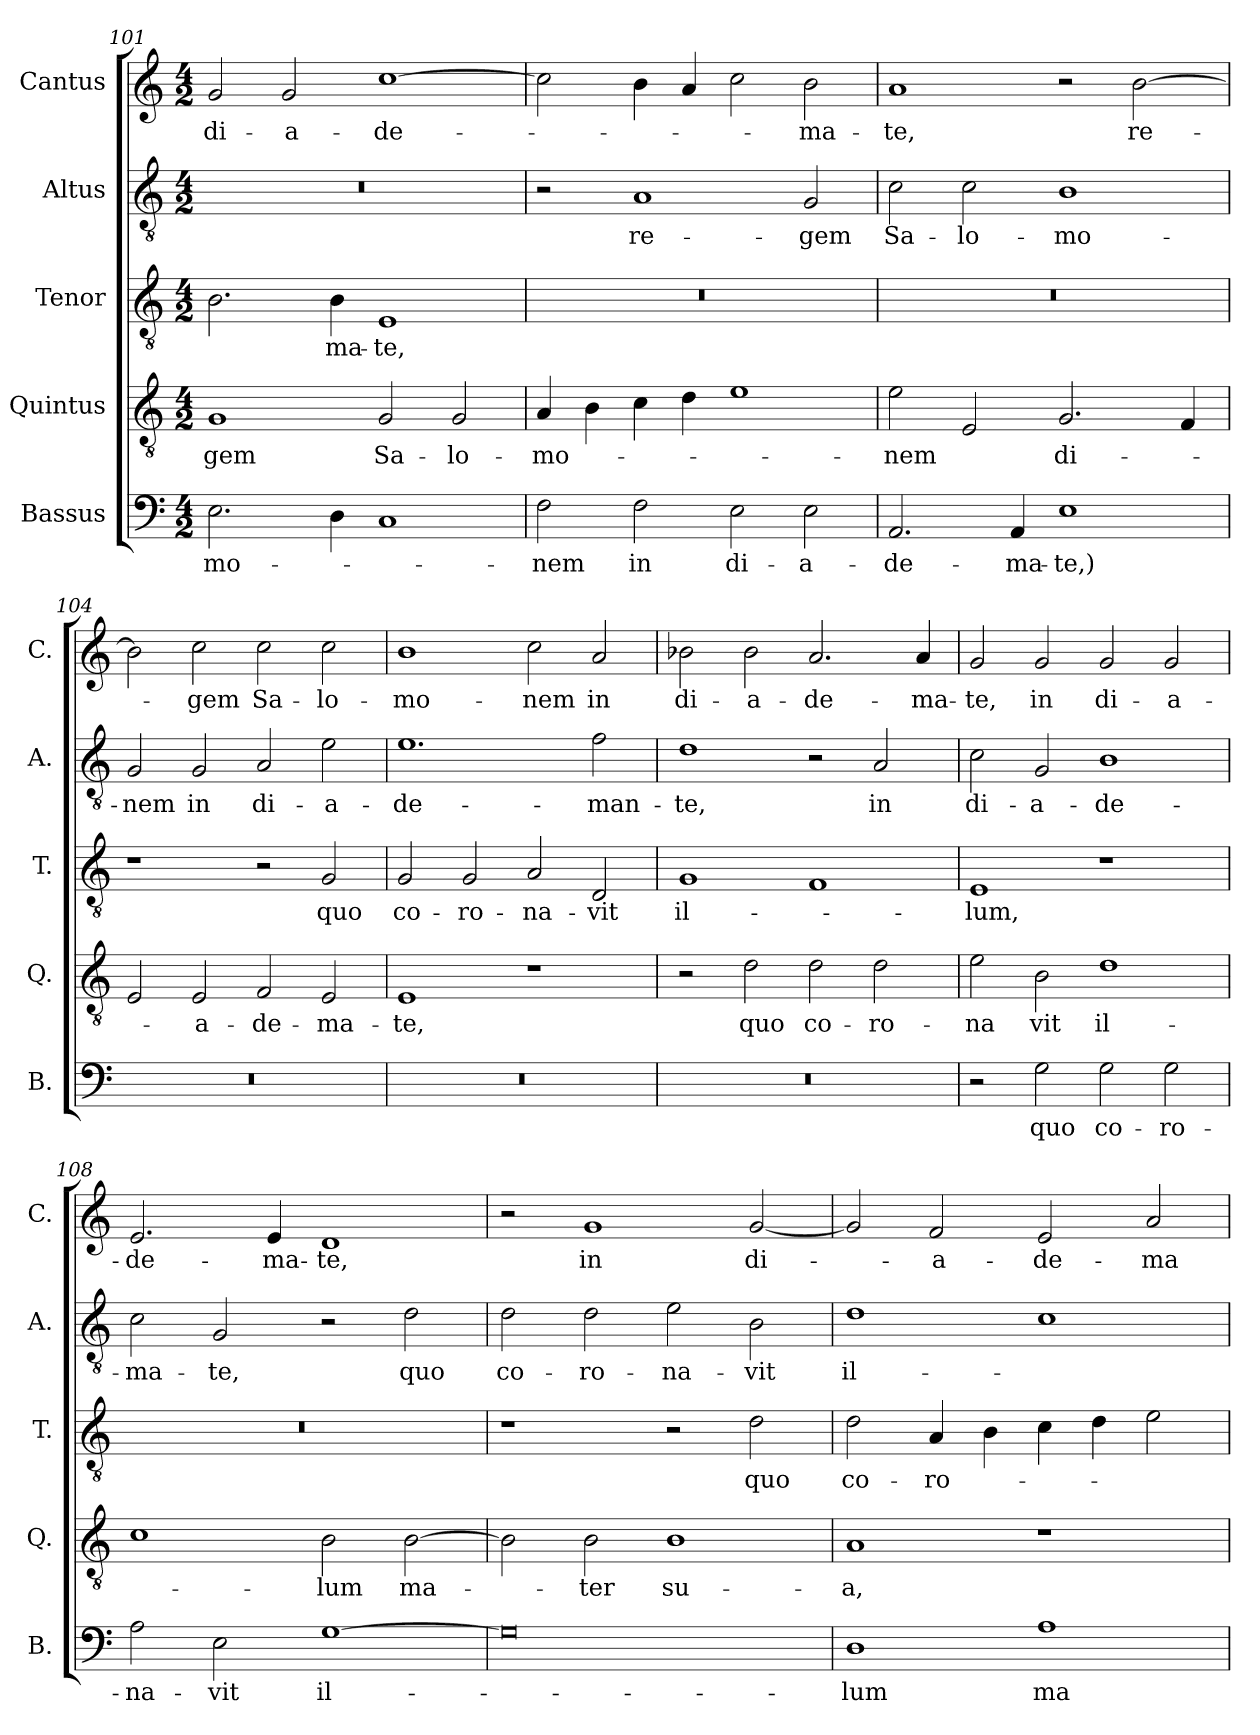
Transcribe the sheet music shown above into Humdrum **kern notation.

**kern	**text	**kern	**text	**kern	**text	**kern	**text	**kern	**text
*part5	*part5	*part4	*part4	*part3	*part3	*part2	*part2	*part1	*part1
*staff5	*staff5	*staff4	*staff4	*staff3	*staff3	*staff2	*staff2	*staff1	*staff1
*I"Bassus	*	*I"Quintus	*	*I"Tenor	*	*I"Altus	*	*I"Cantus	*
*I'B.	*	*I'Q.	*	*I'T.	*	*I'A.	*	*I'C.	*
*clefF4	*	*clefGv2	*	*clefGv2	*	*clefGv2	*	*clefG2	*
*k[]	*	*k[]	*	*k[]	*	*k[]	*	*k[]	*
*M4/2	*	*M4/2	*	*M4/2	*	*M4/2	*	*M4/2	*
=101	=101	=101	=101	=101	=101	=101	=101	=101	=101
2.E\	-mo-	1G	-gem	2.B\	.	0r	.	2g/	di-
.	.	.	.	.	.	.	.	2g/	-a-
4D\	.	.	.	4B\	-ma-	.	.	.	.
1C	.	2G/	Sa-	1E	-te,	.	.	[1cc	-de­-
.	.	2G/	-lo-	.	.	.	.	.	.
=102	=102	=102	=102	=102	=102	=102	=102	=102	=102
2F\	-nem	4A/	-mo­-	0r	.	2r	.	2cc\]	.
.	.	4B\	.	.	.	.	.	.	.
2F\	in	4c\	.	.	.	1A	re-	4b\	.
.	.	4d\	.	.	.	.	.	4a/	.
2E\	di-	1e	.	.	.	.	.	2cc\	.
2E\	-a­-	.	.	.	.	2G/	-gem	2b\	-ma-
=103	=103	=103	=103	=103	=103	=103	=103	=103	=103
2.AA/	-de-	2e\	-nem	0r	.	2c\	Sa-	1a	-te,
.	.	2E/	.	.	.	2c\	-lo­-	.	.
4AA/	-ma-	.	.	.	.	.	.	.	.
1E	-te,)	2.G/	di­-	.	.	1B	-mo­-	2r	.
.	.	.	.	.	.	.	.	[2b\	re­-
.	.	4F/	.	.	.	.	.	.	.
=104	=104	=104	=104	=104	=104	=104	=104	=104	=104
0r	.	2E/	.	1r	.	2G/	-nem	2b\]	.
.	.	2E/	-a-	.	.	2G/	in	2cc\	-gem
.	.	2F/	-de-	2r	.	2A/	di­-	2cc\	Sa-
.	.	2E/	-ma­-	2G/	quo	2e\	-a-	2cc\	-lo-
=105	=105	=105	=105	=105	=105	=105	=105	=105	=105
0r	.	1E	-te,	2G/	co-	1.e	-de-	1b	-mo­-
.	.	.	.	2G/	-ro-	.	.	.	.
.	.	1r	.	2A/	-na­-	.	.	2cc\	-nem
.	.	.	.	2D/	-vit	2f\	-man­-	2a/	in
=106	=106	=106	=106	=106	=106	=106	=106	=106	=106
0r	.	2r	.	1G	il-	1d	-te,	2b-X\	di-
.	.	2d\	quo	.	.	.	.	2b-\	-a-
.	.	2d\	co-	1F	.	2r	.	2.a/	-de­-
.	.	2d\	-ro-	.	.	2A/	in	.	.
.	.	.	.	.	.	.	.	4a/	-ma-
=107	=107	=107	=107	=107	=107	=107	=107	=107	=107
2r	.	2e\	-na­	1E	-lum,	2c\	di­-	2g/	-te,
2G\	quo	2B\	vit	.	.	2G/	-a­-	2g/	in
2G\	co-	1d	il-	1r	.	1B	-de-	2g/	di-
2G\	-ro-	.	.	.	.	.	.	2g/	-a-
=108	=108	=108	=108	=108	=108	=108	=108	=108	=108
2A\	-na-	1c	.	0r	.	2c\	-ma-	2.e/	-de-
2E\	-vit	.	.	.	.	2G/	-te,	.	.
.	.	.	.	.	.	.	.	4e/	-ma-
[1G	il­-	2B\	-lum	.	.	2r	.	1d	-te,
.	.	[2B\	ma-	.	.	2d\	quo	.	.
=109	=109	=109	=109	=109	=109	=109	=109	=109	=109
0G]	.	2B\]	.	1r	.	2d\	co-	2r	.
.	.	2B\	-ter	.	.	2d\	-ro-	1g	in
.	.	1B	su-	2r	.	2e\	-na­-	.	.
.	.	.	.	2d\	quo	2B\	-vit	[2g/	di­-
=110	=110	=110	=110	=110	=110	=110	=110	=110	=110
1D	-lum	1A	-a,	2d\	co-	1d	il­-	2g/]	.
.	.	.	.	4A/	-ro­-	.	.	2f/	-a-
.	.	.	.	4B\	.	.	.	.	.
1A	ma-	1r	.	4c\	.	1c	.	2e/	-de-
.	.	.	.	4d\	.	.	.	.	.
.	.	.	.	2e\	.	.	.	2a/	-ma-
=	=	=	=	=	=	=	=	=	=
*-	*-	*-	*-	*-	*-	*-	*-	*-	*-
